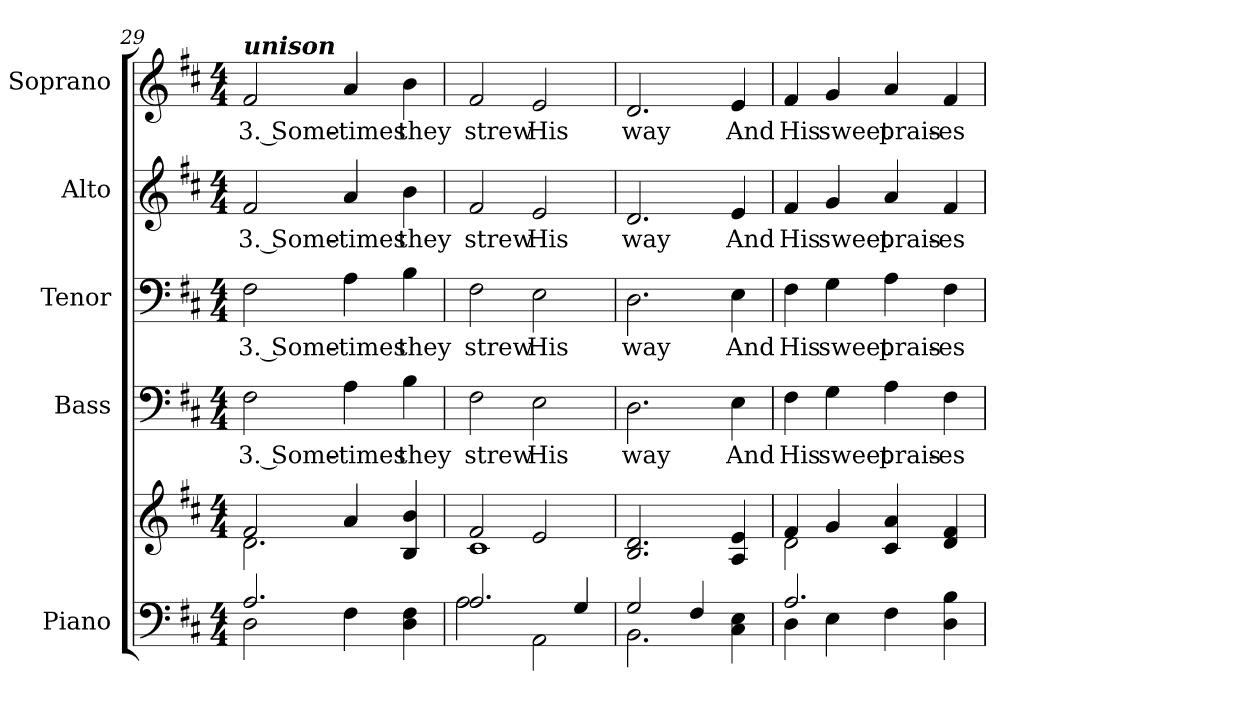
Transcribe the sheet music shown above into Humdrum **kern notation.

**kern	**kern	**kern	**text	**kern	**text	**kern	**text	**kern	**text
*part5	*part5	*part4	*part4	*part3	*part3	*part2	*part2	*part1	*part1
*staff6	*staff5	*staff4	*staff4	*staff3	*staff3	*staff2	*staff2	*staff1	*staff1
*I"Piano	*	*I"Bass	*	*I"Tenor	*	*I"Alto	*	*I"Soprano	*
*I'Pno.	*	*I'B.	*	*I'T.	*	*I'A.	*	*I'S.	*
*clefF4	*clefG2	*clefF4	*	*clefF4	*	*clefG2	*	*clefG2	*
*k[f#c#]	*k[f#c#]	*k[f#c#]	*	*k[f#c#]	*	*k[f#c#]	*	*k[f#c#]	*
*D:	*D:	*D:	*	*D:	*	*D:	*	*D:	*
*M4/4	*M4/4	*M4/4	*	*M4/4	*	*M4/4	*	*M4/4	*
=29	=29	=29	=29	=29	=29	=29	=29	=29	=29
*^	*^	*	*	*	*	*	*	*	*
!	!	!	!	!	!LO:LY:b:color=#000000	!	!	!	!	!	!
!	!	!	!	!	!	!	!LO:LY:b:color=#000000	!	!	!	!
!	!	!	!	!	!	!	!	!	!LO:LY:b:color=#000000	!	!
!	!	!	!	!	!	!	!	!	!	!LO:TX:a:Bi:t=unison	!
!	!	!	!	!	!	!	!	!	!	!	!LO:LY:b:color=#000000
2.Ai/	2Di\	2f#i/	2.di\	2F#i\	3. Some-	2F#i\	3. Some-	2f#i/	3. Some-	2f#i/	3. Some-
!	!	!	!	!	!LO:LY:b:color=#000000	!	!	!	!	!	!
!	!	!	!	!	!	!	!LO:LY:b:color=#000000	!	!	!	!
!	!	!	!	!	!	!	!	!	!LO:LY:b:color=#000000	!	!
!	!	!	!	!	!	!	!	!	!	!	!LO:LY:b:color=#000000
.	4F#i\	4ai/	.	4Ai\	-times	4Ai\	-times	4ai/	-times	4ai/	-times
!	!	!	!	!	!LO:LY:b:color=#000000	!	!	!	!	!	!
!	!	!	!	!	!	!	!LO:LY:b:color=#000000	!	!	!	!
!	!	!	!	!	!	!	!	!	!LO:LY:b:color=#000000	!	!
!	!	!	!	!	!	!	!	!	!	!	!LO:LY:b:color=#000000
4Di\ 4F#i	4ryy	4Bi/ 4bi	4ryy	4Bi\	they	4Bi\	they	4bi\	they	4bi\	they
=30	=30	=30	=30	=30	=30	=30	=30	=30	=30	=30	=30
!	!	!	!	!	!LO:LY:b:color=#000000	!	!	!	!	!	!
!	!	!	!	!	!	!	!LO:LY:b:color=#000000	!	!	!	!
!	!	!	!	!	!	!	!	!	!LO:LY:b:color=#000000	!	!
!	!	!	!	!	!	!	!	!	!	!	!LO:LY:b:color=#000000
2.Ai/	2Ai\	2f#i/	1c#i	2F#i\	strew	2F#i\	strew	2f#i/	strew	2f#i/	strew
!	!	!	!	!	!LO:LY:b:color=#000000	!	!	!	!	!	!
!	!	!	!	!	!	!	!LO:LY:b:color=#000000	!	!	!	!
!	!	!	!	!	!	!	!	!	!LO:LY:b:color=#000000	!	!
!	!	!	!	!	!	!	!	!	!	!	!LO:LY:b:color=#000000
.	2AAi\	2ei/	.	2Ei\	His	2Ei\	His	2ei/	His	2ei/	His
4Gi/	.	.	.	.	.	.	.	.	.	.	.
*	*	*v	*v	*	*	*	*	*	*	*	*
!!LO:PB:g=z
=31	=31	=31	=31	=31	=31	=31	=31	=31	=31	=31
!	!	!	!	!LO:LY:b:color=#000000	!	!	!	!	!	!
!	!	!	!	!	!	!LO:LY:b:color=#000000	!	!	!	!
!	!	!	!	!	!	!	!	!LO:LY:b:color=#000000	!	!
!	!	!	!	!	!	!	!	!	!	!LO:LY:b:color=#000000
2Gi/	2.BBi\	2.Bi/ 2.di	2.Di\	way	2.Di\	way	2.di/	way	2.di/	way
4F#i/	.	.	.	.	.	.	.	.	.	.
!	!	!	!	!LO:LY:b:color=#000000	!	!	!	!	!	!
!	!	!	!	!	!	!LO:LY:b:color=#000000	!	!	!	!
!	!	!	!	!	!	!	!	!LO:LY:b:color=#000000	!	!
!	!	!	!	!	!	!	!	!	!	!LO:LY:b:color=#000000
4C#i\ 4Ei	4ryy	4Ai/ 4ei	4Ei\	And	4Ei\	And	4ei/	And	4ei/	And
=32	=32	=32	=32	=32	=32	=32	=32	=32	=32	=32
*	*	*^	*	*	*	*	*	*	*	*
!	!	!	!	!	!LO:LY:b:color=#000000	!	!	!	!	!	!
!	!	!	!	!	!	!	!LO:LY:b:color=#000000	!	!	!	!
!	!	!	!	!	!	!	!	!	!LO:LY:b:color=#000000	!	!
!	!	!	!	!	!	!	!	!	!	!	!LO:LY:b:color=#000000
2.Ai/	4Di\	4f#i/	2di\	4F#i\	His	4F#i\	His	4f#i/	His	4f#i/	His
!	!	!	!	!	!LO:LY:b:color=#000000	!	!	!	!	!	!
!	!	!	!	!	!	!	!LO:LY:b:color=#000000	!	!	!	!
!	!	!	!	!	!	!	!	!	!LO:LY:b:color=#000000	!	!
!	!	!	!	!	!	!	!	!	!	!	!LO:LY:b:color=#000000
.	4Ei\	4gi/	.	4Gi\	sweet	4Gi\	sweet	4gi/	sweet	4gi/	sweet
!	!	!	!	!	!LO:LY:b:color=#000000	!	!	!	!	!	!
!	!	!	!	!	!	!	!LO:LY:b:color=#000000	!	!	!	!
!	!	!	!	!	!	!	!	!	!LO:LY:b:color=#000000	!	!
!	!	!	!	!	!	!	!	!	!	!	!LO:LY:b:color=#000000
.	4F#i\	4c#i/ 4ai	2ryy	4Ai\	prais-	4Ai\	prais-	4ai/	prais-	4ai/	prais-
!	!	!	!	!	!LO:LY:b:color=#000000	!	!	!	!	!	!
!	!	!	!	!	!	!	!LO:LY:b:color=#000000	!	!	!	!
!	!	!	!	!	!	!	!	!	!LO:LY:b:color=#000000	!	!
!	!	!	!	!	!	!	!	!	!	!	!LO:LY:b:color=#000000
4Di\ 4Bi	4ryy	4di/ 4f#i	.	4F#i\	-es	4F#i\	-es	4f#i/	-es	4f#i/	-es
*v	*v	*	*	*	*	*	*	*	*	*	*
*	*v	*v	*	*	*	*	*	*	*	*
=	=	=	=	=	=	=	=	=	=
*-	*-	*-	*-	*-	*-	*-	*-	*-	*-
